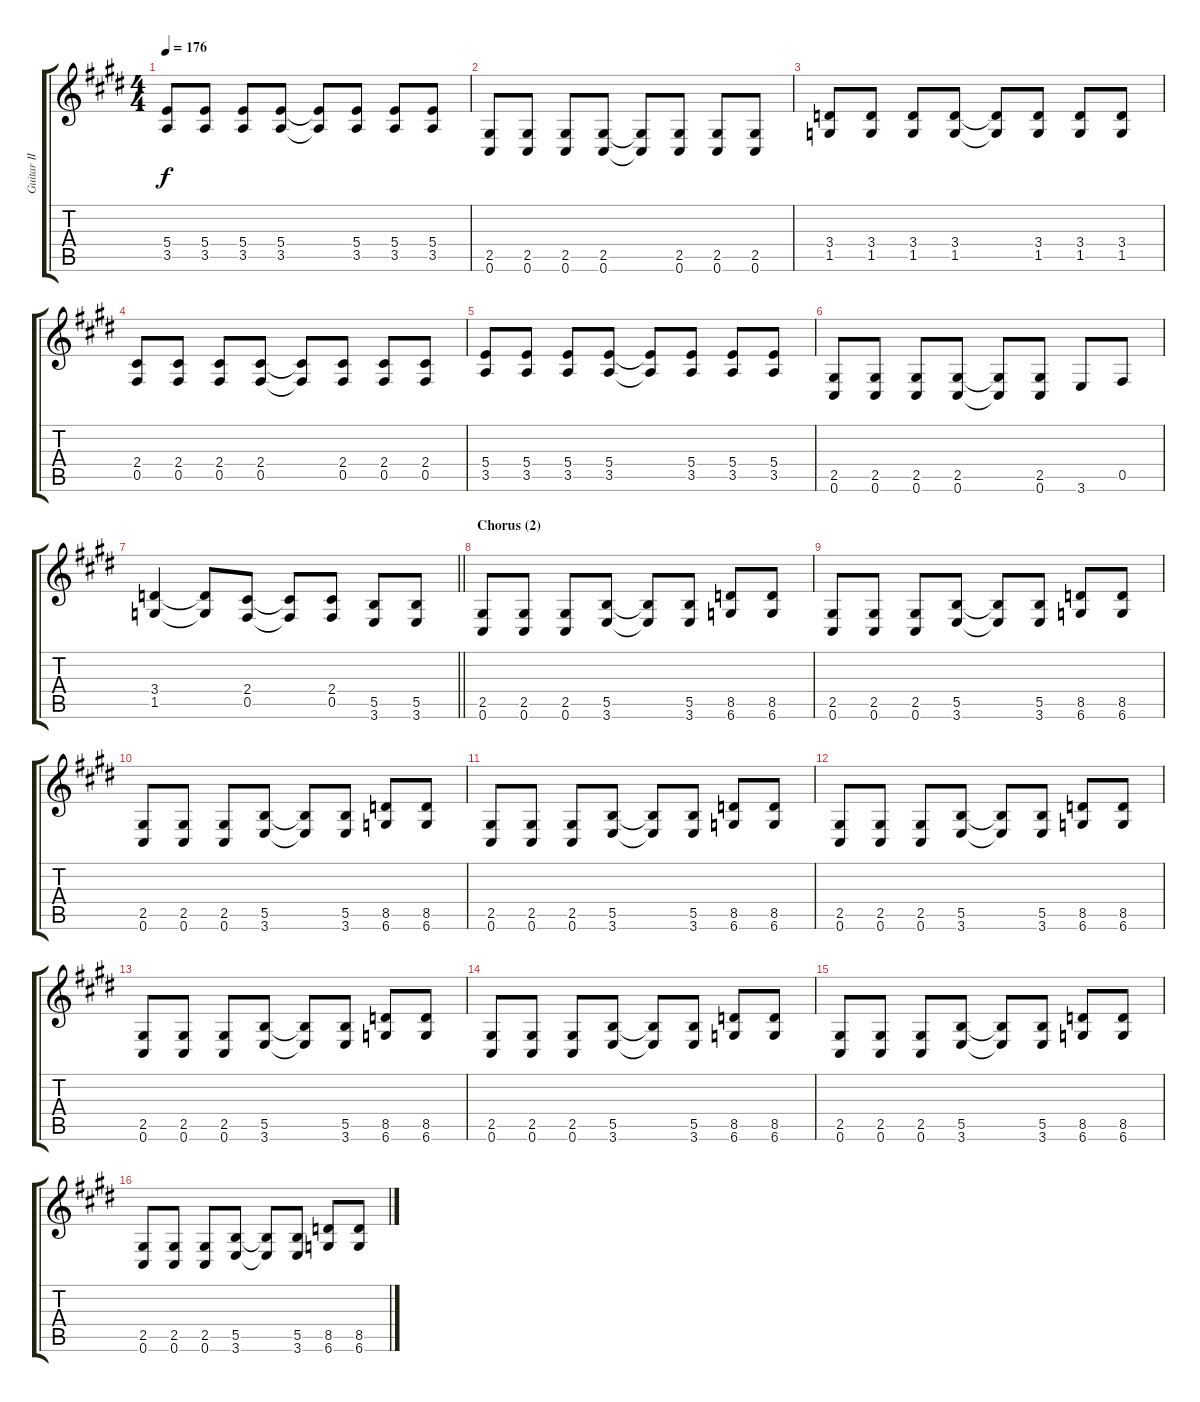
\track ("Guitar II" "Guitar II") {instrument distortionguitar}
\staff {score tabs}
\tuning (Db4 Ab3 E3 B2 Gb2 Db2) {hide}
\ts (4 4)
\tempo 176
\clef g2
\ks c#minor
(5.4 3.5).8{dy f} (5.4 3.5).8 (5.4 3.5).8 (5.4 3.5).8 (5.4{t} 3.5{t}).8 (5.4 3.5).8 (5.4 3.5).8 (5.4 3.5).8 |
(2.5 0.6).8 (2.5 0.6).8 (2.5 0.6).8 (2.5 0.6).8 (2.5{t} 0.6{t}).8 (2.5 0.6).8 (2.5 0.6).8 (2.5 0.6).8 |
(3.4 1.5).8 (3.4 1.5).8 (3.4 1.5).8 (3.4 1.5).8 (3.4{t} 1.5{t}).8 (3.4 1.5).8 (3.4 1.5).8 (3.4 1.5).8 |
(2.4 0.5).8 (2.4 0.5).8 (2.4 0.5).8 (2.4 0.5).8 (2.4{t} 0.5{t}).8 (2.4 0.5).8 (2.4 0.5).8 (2.4 0.5).8 |
(5.4 3.5).8 (5.4 3.5).8 (5.4 3.5).8 (5.4 3.5).8 (5.4{t} 3.5{t}).8 (5.4 3.5).8 (5.4 3.5).8 (5.4 3.5).8 |
(2.5 0.6).8 (2.5 0.6).8 (2.5 0.6).8 (2.5 0.6).8 (2.5{t} 0.6{t}).8 (2.5 0.6).8 3.6.8 0.5.8 |
\barLineRight lightlight
(3.4 1.5).4 (3.4{t} 1.5{t}).8 (2.4 0.5).8 (2.4{t} 0.5{t}).8 (2.4 0.5).8 (5.5 3.6).8 (5.5 3.6).8 |
\section ("" "Chorus (2)")
(2.5 0.6).8 (2.5 0.6).8 (2.5 0.6).8 (5.5 3.6).8 (5.5{t} 3.6{t}).8 (5.5 3.6).8 (8.5 6.6).8 (8.5 6.6).8 |
(2.5 0.6).8 (2.5 0.6).8 (2.5 0.6).8 (5.5 3.6).8 (5.5{t} 3.6{t}).8 (5.5 3.6).8 (8.5 6.6).8 (8.5 6.6).8 |
(2.5 0.6).8 (2.5 0.6).8 (2.5 0.6).8 (5.5 3.6).8 (5.5{t} 3.6{t}).8 (5.5 3.6).8 (8.5 6.6).8 (8.5 6.6).8 |
(2.5 0.6).8 (2.5 0.6).8 (2.5 0.6).8 (5.5 3.6).8 (5.5{t} 3.6{t}).8 (5.5 3.6).8 (8.5 6.6).8 (8.5 6.6).8 |
(2.5 0.6).8 (2.5 0.6).8 (2.5 0.6).8 (5.5 3.6).8 (5.5{t} 3.6{t}).8 (5.5 3.6).8 (8.5 6.6).8 (8.5 6.6).8 |
(2.5 0.6).8 (2.5 0.6).8 (2.5 0.6).8 (5.5 3.6).8 (5.5{t} 3.6{t}).8 (5.5 3.6).8 (8.5 6.6).8 (8.5 6.6).8 |
(2.5 0.6).8 (2.5 0.6).8 (2.5 0.6).8 (5.5 3.6).8 (5.5{t} 3.6{t}).8 (5.5 3.6).8 (8.5 6.6).8 (8.5 6.6).8 |
(2.5 0.6).8 (2.5 0.6).8 (2.5 0.6).8 (5.5 3.6).8 (5.5{t} 3.6{t}).8 (5.5 3.6).8 (8.5 6.6).8 (8.5 6.6).8 |
(2.5 0.6).8 (2.5 0.6).8 (2.5 0.6).8 (5.5 3.6).8 (5.5{t} 3.6{t}).8 (5.5 3.6).8 (8.5 6.6).8 (8.5 6.6).8
